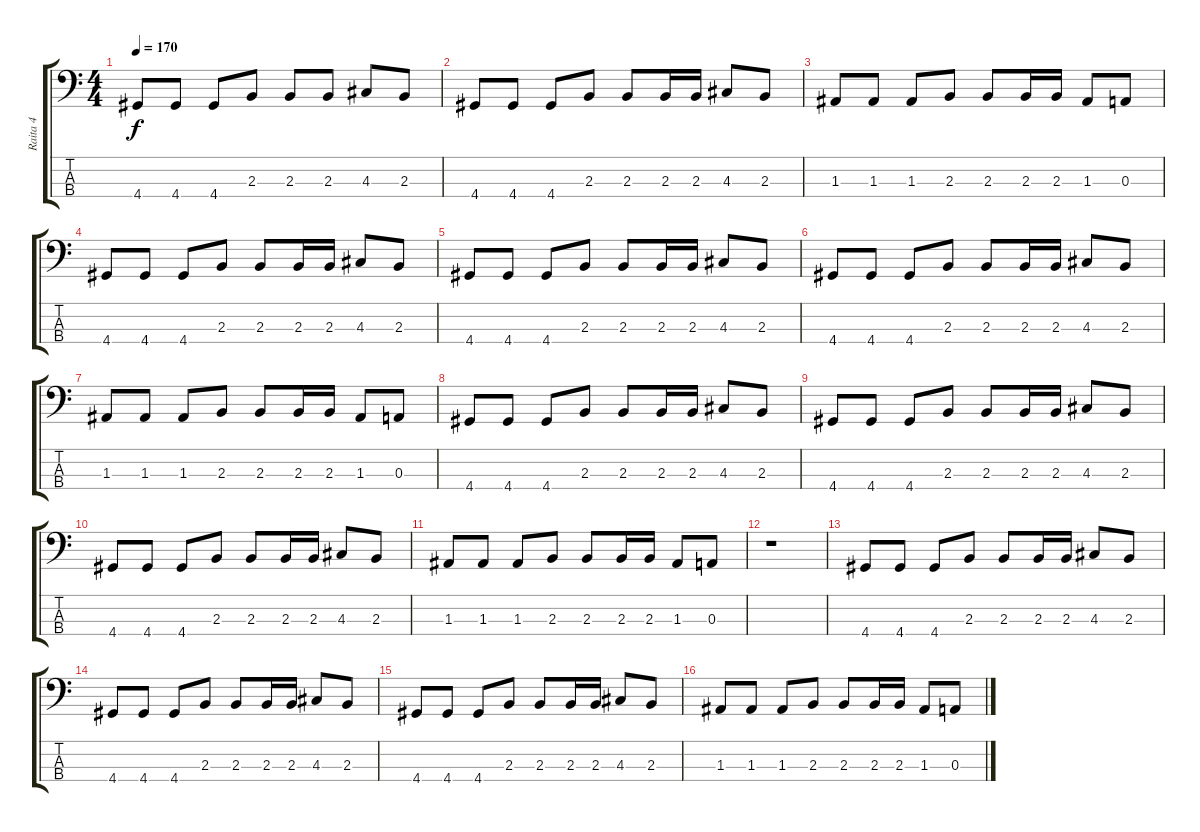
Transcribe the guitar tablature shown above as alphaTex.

\track ("Raita 4" "Raita 4") {instrument electricbasspick}
\staff {score tabs}
\tuning (G2 D2 A1 E1) {hide}
\ts (4 4)
\tempo 170
\clef f4
\ks c
4.4.8{dy f} 4.4.8 4.4.8 2.3.8 2.3.8 2.3.8 4.3.8 2.3.8 |
4.4.8 4.4.8 4.4.8 2.3.8 2.3.8 2.3.16 2.3.16 4.3.8 2.3.8 |
1.3.8 1.3.8 1.3.8 2.3.8 2.3.8 2.3.16 2.3.16 1.3.8 0.3.8 |
4.4.8 4.4.8 4.4.8 2.3.8 2.3.8 2.3.16 2.3.16 4.3.8 2.3.8 |
4.4.8 4.4.8 4.4.8 2.3.8 2.3.8 2.3.16 2.3.16 4.3.8 2.3.8 |
4.4.8 4.4.8 4.4.8 2.3.8 2.3.8 2.3.16 2.3.16 4.3.8 2.3.8 |
1.3.8 1.3.8 1.3.8 2.3.8 2.3.8 2.3.16 2.3.16 1.3.8 0.3.8 |
4.4.8 4.4.8 4.4.8 2.3.8 2.3.8 2.3.16 2.3.16 4.3.8 2.3.8 |
4.4.8 4.4.8 4.4.8 2.3.8 2.3.8 2.3.16 2.3.16 4.3.8 2.3.8 |
4.4.8 4.4.8 4.4.8 2.3.8 2.3.8 2.3.16 2.3.16 4.3.8 2.3.8 |
1.3.8 1.3.8 1.3.8 2.3.8 2.3.8 2.3.16 2.3.16 1.3.8 0.3.8 |
r.1 |
4.4.8 4.4.8 4.4.8 2.3.8 2.3.8 2.3.16 2.3.16 4.3.8 2.3.8 |
4.4.8 4.4.8 4.4.8 2.3.8 2.3.8 2.3.16 2.3.16 4.3.8 2.3.8 |
4.4.8 4.4.8 4.4.8 2.3.8 2.3.8 2.3.16 2.3.16 4.3.8 2.3.8 |
1.3.8 1.3.8 1.3.8 2.3.8 2.3.8 2.3.16 2.3.16 1.3.8 0.3.8
